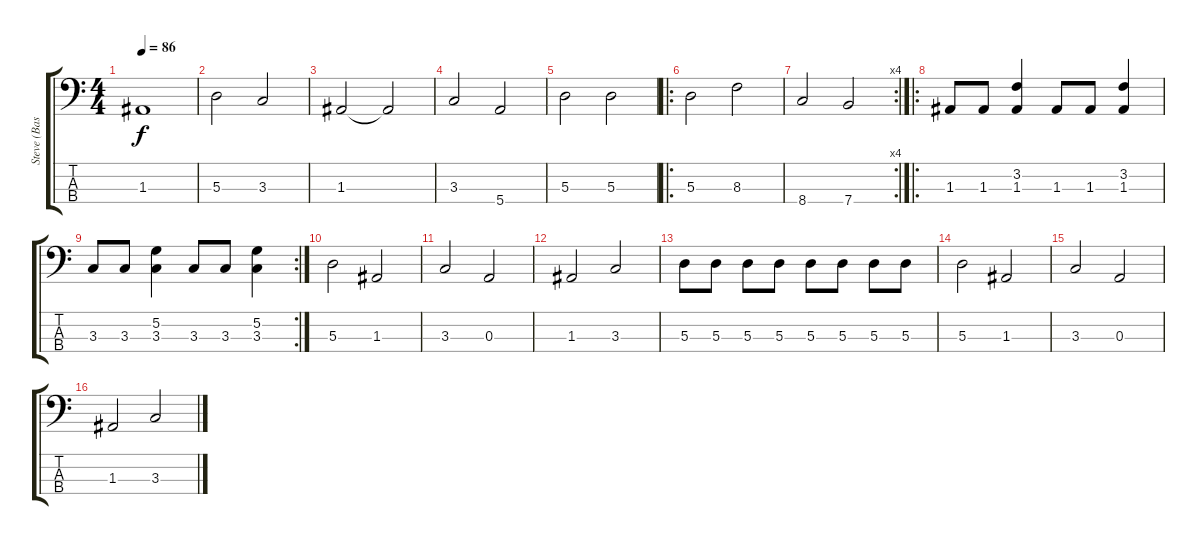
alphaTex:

\track ("Steve (Bass)" "Steve (Bas") {instrument electricbassfinger}
\staff {score tabs}
\tuning (G2 D2 A1 E1) {hide}
\ts (4 4)
\tempo 86
\clef f4
\ks c
1.3.1{dy f} |
5.3.2 3.3.2 |
1.3.2 1.3{t}.2 |
3.3.2 5.4.2 |
5.3.2 5.3.2 |
\ro
5.3.2 8.3.2 |
\rc 4
8.4.2 7.4.2 |
\ro
1.3.8 1.3.8 (3.2 1.3).4 1.3.8 1.3.8 (3.2 1.3).4 |
\rc 2
3.3.8 3.3.8 (5.2 3.3).4 3.3.8 3.3.8 (5.2 3.3).4 |
5.3.2 1.3.2 |
3.3.2 0.3.2 |
1.3.2 3.3.2 |
5.3.8 5.3.8 5.3.8 5.3.8 5.3.8 5.3.8 5.3.8 5.3.8 |
5.3.2 1.3.2 |
3.3.2 0.3.2 |
1.3.2 3.3.2
